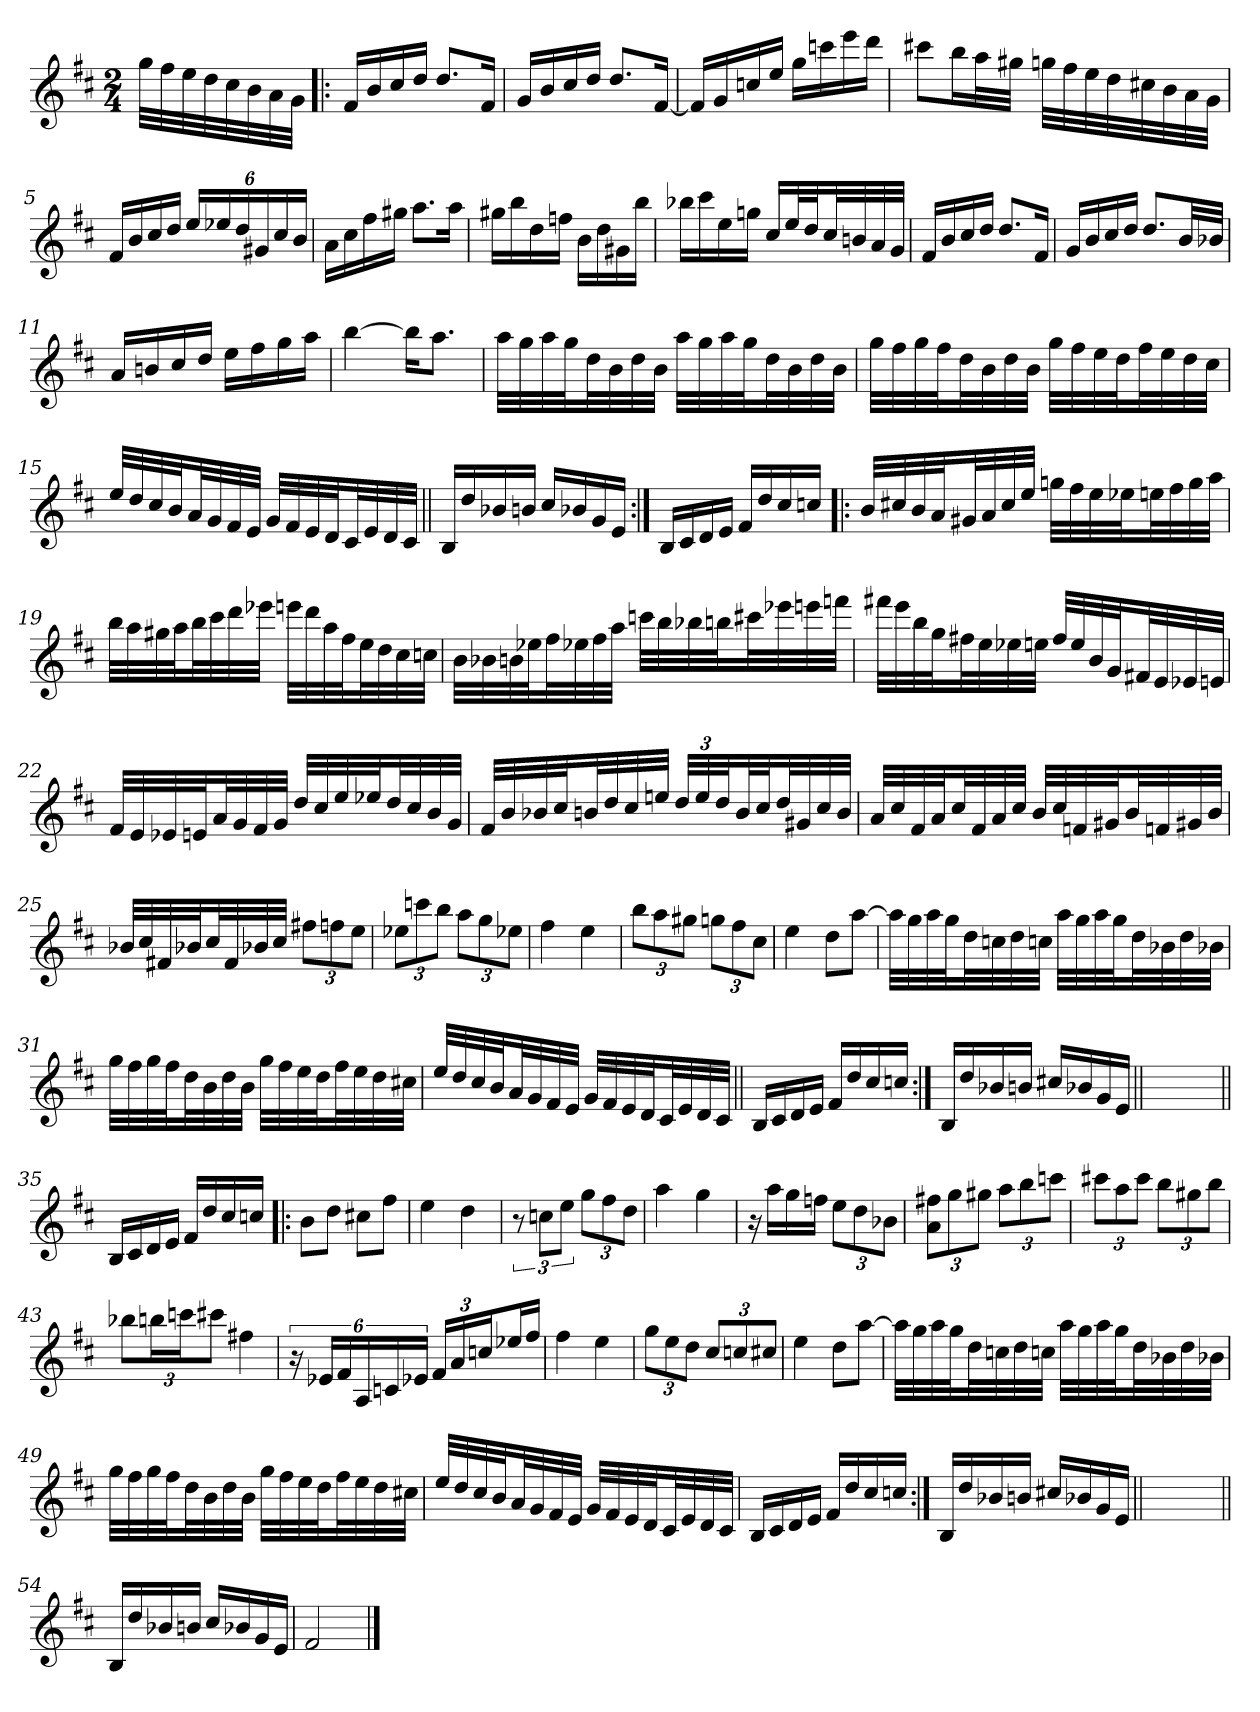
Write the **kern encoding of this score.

**kern
*part1
*staff1
*clefG2
*k[f#c#]
*D:
*M2/4
=
32gg\LLL
32ff#\
32ee\
32dd\
32cc#\
32b\
32a\
32g\JJJ
=1!|:
16f#/LL
16b/
16cc#/
16dd/JJ
8.dd/L
16f#/Jk
=2
16g/LL
16b/
16cc#/
16dd/JJ
8.dd/L
[<16f#/Jk
=3
16f#/LL]
16g/
16ccn/
16ee/JJ
16gg\LL
16cccn\
16eee\
16ddd\JJ
=4
8ccc#X\L
16bb\L
32aa\L
32gg#X\JJJ
32ggn\LLL
32ff#\
32ee\
32dd\
32cc#X\
32b\
32a\
32g\JJJ
!!LO:LB:g=z
=5
16f#/LL
16b/
16cc#/
16dd/JJ
24ee/LL
24ee-X/
24dd/
24g#X/
24cc#/
24b/JJ
=6
16a\LL
16cc#\
16ff#\
16gg#X\JJ
8.aa\L
16aa\Jk
=7
16gg#X\LL
16bb\
16dd\
16ffn\JJ
16b\LL
16dd\
16g#X\
16bb\JJ
=8
16bb-X\LL
16ccc#\
16ee\
16ggn\JJ
16cc#/LL
32ee/L
32dd/J
32cc#/L
32bn/
32a/
32g/JJJ
=9
16f#/LL
16b/
16cc#/
16dd/JJ
8.dd/L
16f#/Jk
!!LO:LB:g=z
=10
16g/LL
16b/
16cc#/
16dd/JJ
8.dd/L
32b/LL
32b-X/JJJ
=11
16a/LL
16bn/
16cc#/
16dd/JJ
16ee\LL
16ff#\
16gg\
16aa\JJ
=12
[>4bb\
16bb\KL]
8.aa\J
=13
32aa\LLL
32gg\
32aa\
32gg\J
32dd\L
32b\
32dd\
32b\JJJ
32aa\LLL
32gg\
32aa\
32gg\J
32dd\L
32b\
32dd\
32b\JJJ
!!LO:LB:g=z
=14
32gg\LLL
32ff#\
32gg\
32ff#\J
32dd\L
32b\
32dd\
32b\JJJ
32gg\LLL
32ff#\
32ee\
32dd\J
32ff#\L
32ee\
32dd\
32cc#\JJJ
=15
32ee/LLL
32dd/
32cc#/
32b/J
32a/L
32g/
32f#/
32e/JJJ
32g/LLL
32f#/
32e/
32d/J
32c#/L
32e/
32d/
32c#/JJJ
=16||
16B/LL
16dd/
16b-X/
16bn/JJ
16cc#/LL
16b-X/
16g/
16e/JJ
=17:|!
16B/LL
16c#/
16d/
16e/JJ
16f#/LL
16dd/
16cc#/
16ccn/JJ
!!LO:LB:g=z
=18!|:
32b/LLL
32cc#X/
32b/
32a/J
32g#X/L
32a/
32cc#/
32ee/JJJ
32ggn\LLL
32ff#\
32ee\
32ee-X\J
32een\L
32ff#\
32gg\
32aa\JJJ
=19
32bb\LLL
32aa\
32gg#X\
32aa\J
32bb\L
32ccc#\
32ddd\
32eee-X\JJJ
32eeen\LLL
32ddd\
32aa\
32ff#\J
32ee\L
32dd\
32cc#\
32ccn\JJJ
!!LO:LB:g=z
=20
32b\LLL
32b-X\
32bn\
32ee-X\J
32ff#\L
32ee-X\
32ff#\
32aa\JJJ
32cccn\LLL
32bb\
32bb-X\
32bbn\J
32ccc#X\L
32eee-X\
32eeen\
32fffn\JJJ
=21
32fff#X\LLL
32eee\
32bb\
32gg\J
32ff#X\L
32ee\
32ee-X\
32een\JJJ
32ff#/LLL
32ee/
32b/
32g/J
32f#X/L
32e/
32e-X/
32en/JJJ
!!LO:LB:g=z
=22
32f#/LLL
32e/
32e-X/
32en/J
32a/L
32g/
32f#/
32g/JJJ
32dd/LLL
32cc#/
32ee/
32ee-X/J
32dd/L
32cc#/
32b/
32g/JJJ
=23
32f#/LLL
32b/
32b-X/
32cc#/J
32bn/L
32dd/
32cc#/
32een/JJJ
48dd/LLL
48ee/
48dd/J
32b/L
32cc#/J
32dd/L
32g#X/
32cc#/
32b/JJJ
=24
32a/LLL
32cc#/
32f#/
32a/J
32cc#/L
32f#/
32a/
32cc#/JJJ
32b/LLL
32cc#/
32fn/
32g#X/J
32b/L
32fn/
32g#X/
32b/JJJ
!!LO:LB:g=z
=25
32b-X/LLL
32cc#/
32f#X/
32b-X/J
32cc#/L
32f#/
32b-X/
32cc#/JJJ
12ff#X\L
12ffn\
12ee\J
=26
12ee-X\L
12cccn\
12bb\J
12aa\L
12gg\
12ee-X\J
=27
4ff#\
4ee\
=28
12bb\L
12aa\
12gg#X\J
12ggn\L
12ff#\
12cc#\J
!!LO:LB:g=z
=29
4ee\
8dd\L
[>8aa\J
=30
32aa\LLL]
32gg\
32aa\
32gg\J
32dd\L
32ccn\
32dd\
32ccn\JJJ
32aa\LLL
32gg\
32aa\
32gg\J
32dd\L
32b-X\
32dd\
32b-X\JJJ
=31
32gg\LLL
32ff#\
32gg\
32ff#\J
32dd\L
32b\
32dd\
32b\JJJ
32gg\LLL
32ff#\
32ee\
32dd\J
32ff#\L
32ee\
32dd\
32cc#X\JJJ
!!LO:LB:g=z
=32
32ee/LLL
32dd/
32cc#/
32b/J
32a/L
32g/
32f#/
32e/JJJ
32g/LLL
32f#/
32e/
32d/J
32c#/L
32e/
32d/
32c#/JJJ
=33||
16B/LL
16c#/
16d/
16e/JJ
16f#/LL
16dd/
16cc#/
16ccn/JJ
=34:|!
16B/LL
16dd/
16b-X/
16bn/JJ
16cc#X/LL
16b-X/
16g/
16e/JJ
=34X341||
2ryy
!!LO:PB:g=z
=35||
16B/LL
16c#/
16d/
16e/JJ
16f#/LL
16dd/
16cc#/
16ccn/JJ
=36!|:
8b\L
8dd\J
8cc#X\L
8ff#\J
=37
4ee\
4dd\
=38
12r
12ccn\L
12ee\J
12gg\L
12ff#\
12dd\J
=39
4aa\
4gg\
!!LO:LB:g=z
=40
16r
16aa\LL
16gg\
16ffn\JJ
12ee\L
12dd\
12b-X\J
=41
12a\ 12ff#X\L
12gg\
12gg#X\J
12aa\L
12bb\
12cccn\J
=42
12ccc#X\L
12aa\
12ccc#\J
12bb\L
12gg#X\
12bb\J
=43
12bb-X\L
24bbn\L
24cccn\J
12ccc#X\J
4ff#X\
!!LO:LB:g=z
=44
24r
24e-X/LL
24f#/
24A/
24cn/
24e-X/JJ
24f#/LL
24a/
24ccn/J
16ee-X/L
16ff#/JJ
=45
4ff#\
4ee\
=46
12gg\L
12ee\
12dd\J
12cc#/L
12ccn/
12cc#X/J
=47
4ee\
8dd\L
[>8aa\J
!!LO:LB:g=z
=48
32aa\LLL]
32gg\
32aa\
32gg\J
32dd\L
32ccn\
32dd\
32ccn\JJJ
32aa\LLL
32gg\
32aa\
32gg\J
32dd\L
32b-X\
32dd\
32b-X\JJJ
=49
32gg\LLL
32ff#\
32gg\
32ff#\J
32dd\L
32b\
32dd\
32b\JJJ
32gg\LLL
32ff#\
32ee\
32dd\J
32ff#\L
32ee\
32dd\
32cc#X\JJJ
=50
32ee/LLL
32dd/
32cc#/
32b/J
32a/L
32g/
32f#/
32e/JJJ
32g/LLL
32f#/
32e/
32d/J
32c#/L
32e/
32d/
32c#/JJJ
!!LO:LB:g=z
=51
16B/LL
16c#/
16d/
16e/JJ
16f#/LL
16dd/
16cc#/
16ccn/JJ
=52:|!
16B/LL
16dd/
16b-X/
16bn/JJ
16cc#X/LL
16b-X/
16g/
16e/JJ
=53||
2ryy
=54||
16B/LL
16dd/
16b-X/
16bn/JJ
16cc#/LL
16b-X/
16g/
16e/JJ
=55
2f#/
==
*-
